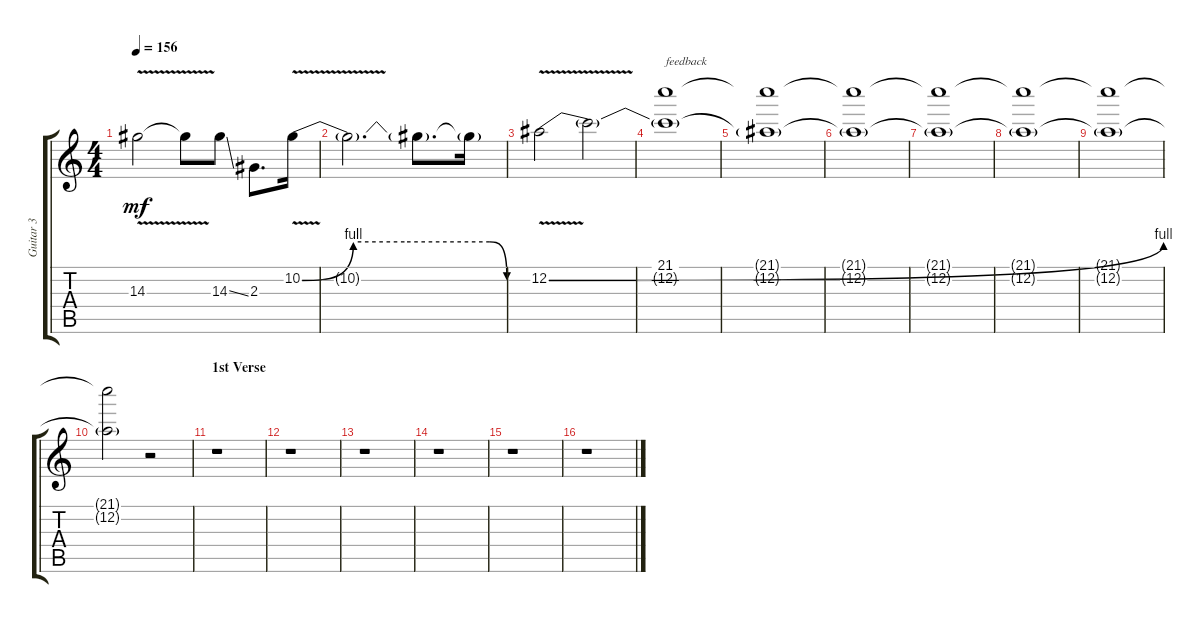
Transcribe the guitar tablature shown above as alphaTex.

\track ("Guitar 3" "Guitar 3") {instrument distortionguitar}
\staff {score tabs}
\tuning (Eb4 Bb3 Gb3 Db3 Ab2 Eb2) {hide}
\ts (4 4)
\tempo 156
\clef g2
\ks c
14.3{v}.2{dy mf} 14.3{t}.8 14.3{ss}.8 2.3.8{d} 10.2{be (custom 0 0 15 4 30 4 55 4 60 0) v}.16 |
10.2{t}.2{d} 10.2{t}.8{d} 10.2{t}.16 |
12.2{be (bend 0 0 60 4) v}.2 12.2{t}.2 |
(21.1 12.2{t}).1{txt "feedback"} |
(21.1{t} 12.2{t}).1 |
(21.1{t} 12.2{t}).1 |
(21.1{t} 12.2{t}).1 |
(21.1{t} 12.2{t}).1 |
(21.1{t} 12.2{t}).1 |
(21.1{t} 12.2{t}).2 r.2 |
\section ("" "1st Verse")
r.1 |
r.1 |
r.1 |
r.1 |
r.1 |
r.1
